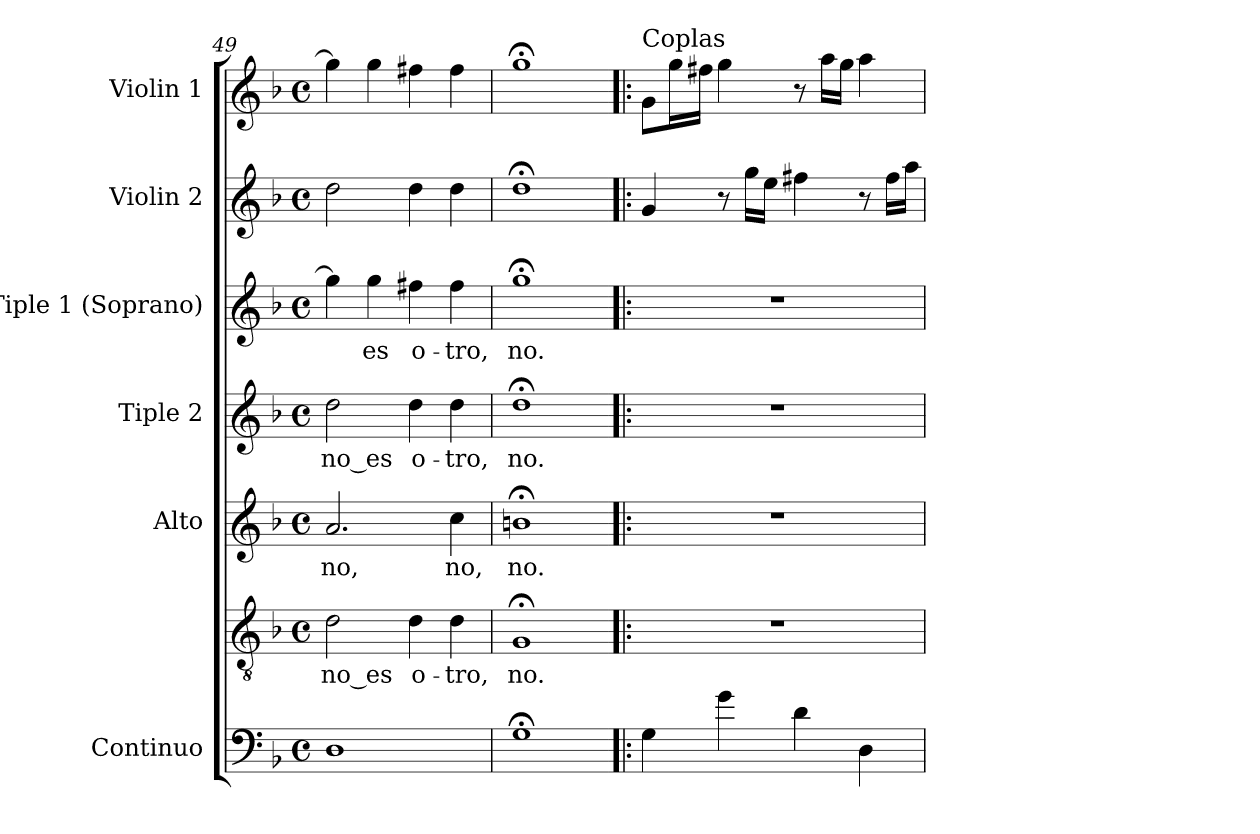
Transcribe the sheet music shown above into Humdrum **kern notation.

**kern	**kern	**text	**kern	**text	**kern	**text	**kern	**text	**kern	**kern
*part7	*part6	*part6	*part5	*part5	*part4	*part4	*part3	*part3	*part2	*part1
*staff7	*staff6	*staff6	*staff5	*staff5	*staff4	*staff4	*staff3	*staff3	*staff2	*staff1
*I"Continuo	*I""Tenor" or Alto	*	*I"Alto	*	*I"Tiple 2	*	*I"Tiple 1 (Soprano)	*	*I"Violin 2	*I"Violin 1
*I'Cont.	*I'T.	*	*I'A.	*	*	*	*I'S.	*	*I'Vln. 2	*I'Vln. 1
*clefF4	*clefGv2	*	*clefG2	*	*clefG2	*	*clefG2	*	*clefG2	*clefG2
*	*ITrd7c12	*	*	*	*	*	*	*	*	*
*k[b-]	*k[b-]	*	*k[b-]	*	*k[b-]	*	*k[b-]	*	*k[b-]	*k[b-]
*F:	*F:	*	*F:	*	*F:	*	*F:	*	*F:	*F:
*M4/4	*M4/4	*	*M4/4	*	*M4/4	*	*M4/4	*	*M4/4	*M4/4
*met(c)	*met(c)	*	*met(c)	*	*met(c)	*	*met(c)	*	*met(c)	*met(c)
=49	=49	=49	=49	=49	=49	=49	=49	=49	=49	=49
!	!	!LO:LY:b:color=#000000	!	!	!	!	!	!	!	!
!	!	!	!	!LO:LY:b:color=#000000	!	!	!	!	!	!
!	!	!	!	!	!	!LO:LY:b:color=#000000	!	!	!	!
1Di	2Di\	no_es	2.ai/	no,	2ddi\	no_es	4ggi\]	.	2ddi\	4ggi\]
!	!	!	!	!	!	!	!	!LO:LY:b:color=#000000	!	!
.	.	.	.	.	.	.	4ggi\	es	.	4ggi\
!	!	!LO:LY:b:color=#000000	!	!	!	!	!	!	!	!
!	!	!	!	!	!	!LO:LY:b:color=#000000	!	!	!	!
!	!	!	!	!	!	!	!	!LO:LY:b:color=#000000	!	!
.	4Di\	o-	.	.	4ddi\	o-	4ff#Xi\	o-	4ddi\	4ff#Xi\
!	!	!LO:LY:b:color=#000000	!	!	!	!	!	!	!	!
!	!	!	!	!LO:LY:b:color=#000000	!	!	!	!	!	!
!	!	!	!	!	!	!LO:LY:b:color=#000000	!	!	!	!
!	!	!	!	!	!	!	!	!LO:LY:b:color=#000000	!	!
.	4Di\	-tro,	4cci\	no,	4ddi\	-tro,	4ff#i\	-tro,	4ddi\	4ff#i\
=50	=50	=50	=50	=50	=50	=50	=50	=50	=50	=50
!	!	!LO:LY:b:color=#000000	!	!	!	!	!	!	!	!
!	!	!	!	!LO:LY:b:color=#000000	!	!	!	!	!	!
!	!	!	!	!	!	!LO:LY:b:color=#000000	!	!	!	!
!	!	!	!	!	!	!	!	!LO:LY:b:color=#000000	!	!
1G;i	1GG;i	no.	1bn;i	no.	1dd;i	no.	1gg;i	no.	1dd;i	1gg;i
!!LO:PB:g=z
=51!|:	=51!|:	=51!|:	=51!|:	=51!|:	=51!|:	=51!|:	=51!|:	=51!|:	=51!|:	=51!|:
!	!	!	!	!	!	!	!	!	!	!LO:TX:a:t=Coplas
4Gi\	1r	.	1r	.	1r	.	1r	.	4gi/	8gi\L
.	.	.	.	.	.	.	.	.	.	16ggi\L
.	.	.	.	.	.	.	.	.	.	16ff#Xi\JJ
4gi\	.	.	.	.	.	.	.	.	8r	4ggi\
.	.	.	.	.	.	.	.	.	16ggi\LL	.
.	.	.	.	.	.	.	.	.	16eei\JJ	.
4di\	.	.	.	.	.	.	.	.	4ff#Xi\	8r
.	.	.	.	.	.	.	.	.	.	16aai\LL
.	.	.	.	.	.	.	.	.	.	16ggi\JJ
4Di\	.	.	.	.	.	.	.	.	8r	4aai\
.	.	.	.	.	.	.	.	.	16ff#i\LL	.
.	.	.	.	.	.	.	.	.	16aai\JJ	.
=	=	=	=	=	=	=	=	=	=	=
*-	*-	*-	*-	*-	*-	*-	*-	*-	*-	*-
